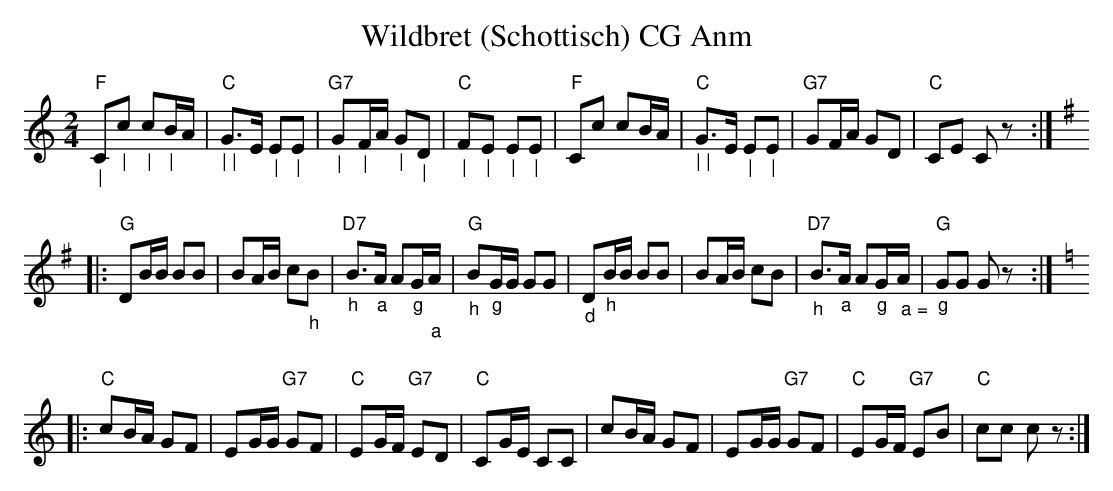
X:1
T:Wildbret (Schottisch) CG Anm
M:2/4
L:1/8
K:Cmaj%%MIDI gchordon
"F""_|"C"_|"c "_|"c"_|"B/2A/2 | "C""_| |"G>E "_|"E"_|"E | "G7""_|"G"_|"F/2A/2 "_|"G"_|"D | "C""_|"F"_|"E "_|"E"_|"E | \
"F"Cc cB/2A/2 | "C""_| |"G>E "_|"E"_|"E | "G7"GF/2A/2 GD | "C"CE Cz :: [K:Gmaj]
"" "G"DB/2B/2 BB | BA/2B/2 c"_h"B | "D7""_h""_"B>"_a"A A"_g"G/2"_a"A/2 | "G""_h"B"_g"G/2G/2 GG | \
"_d"D"_h"B/2B/2 BB | BA/2B/2 cB | "D7""_h"B>"_a"A A"_g"G/2"_  a ="A/2 | "G""_g"GG Gz :: [K:Cmaj]
"" "C"cB/2A/2 GF | EG/2G/2 "G7"GF | "C"EG/2F/2 "G7"ED | "C"CG/2E/2 CC | \
cB/2A/2 GF | EG/2G/2 "G7"GF | "C"EG/2F/2 "G7"EB | "C"cc cz :|
